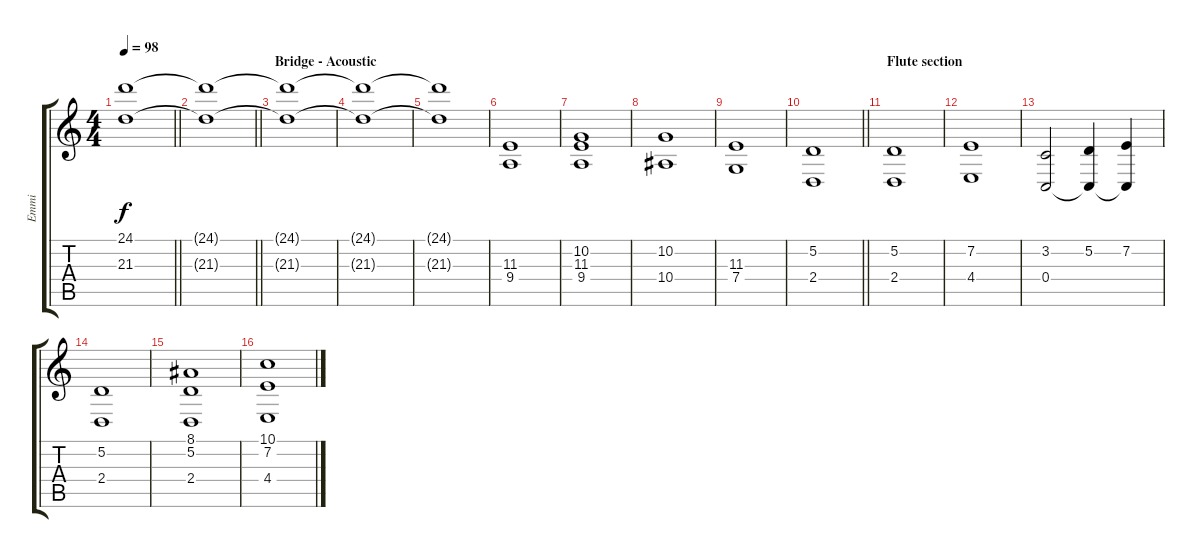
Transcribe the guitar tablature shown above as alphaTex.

\track ("Emmi" "Emmi") {instrument stringensemble1}
\staff {score tabs}
\tuning (D4 A3 F3 C3 G2 D2) {hide}
\ts (4 4)
\tempo 98
\clef g2
\barLineRight lightlight
\ks c
(24.1 21.3).1{dy f} |
\barLineRight lightlight
(24.1{t} 21.3{t}).1{volume 0} |
\section ("" "Bridge - Acoustic")
(24.1{t} 21.3{t}).1 |
(24.1{t} 21.3{t}).1 |
(24.1{t} 21.3{t}).1 |
(11.3 9.4).1{volume 6 instrument stringensemble1} |
(10.2 11.3 9.4).1 |
(10.2 10.4).1 |
(11.3 7.4).1 |
\barLineRight lightlight
(5.2 2.4).1 |
\section ("" "Flute section")
(5.2 2.4).1{volume 9} |
(7.2 4.4).1 |
(3.2 0.4).2 (5.2 0.4{t}).4 (7.2 0.4{t}).4 |
(5.2 2.4).1 |
(8.1 5.2 2.4).1{volume 7} |
(10.1 7.2 4.4).1
